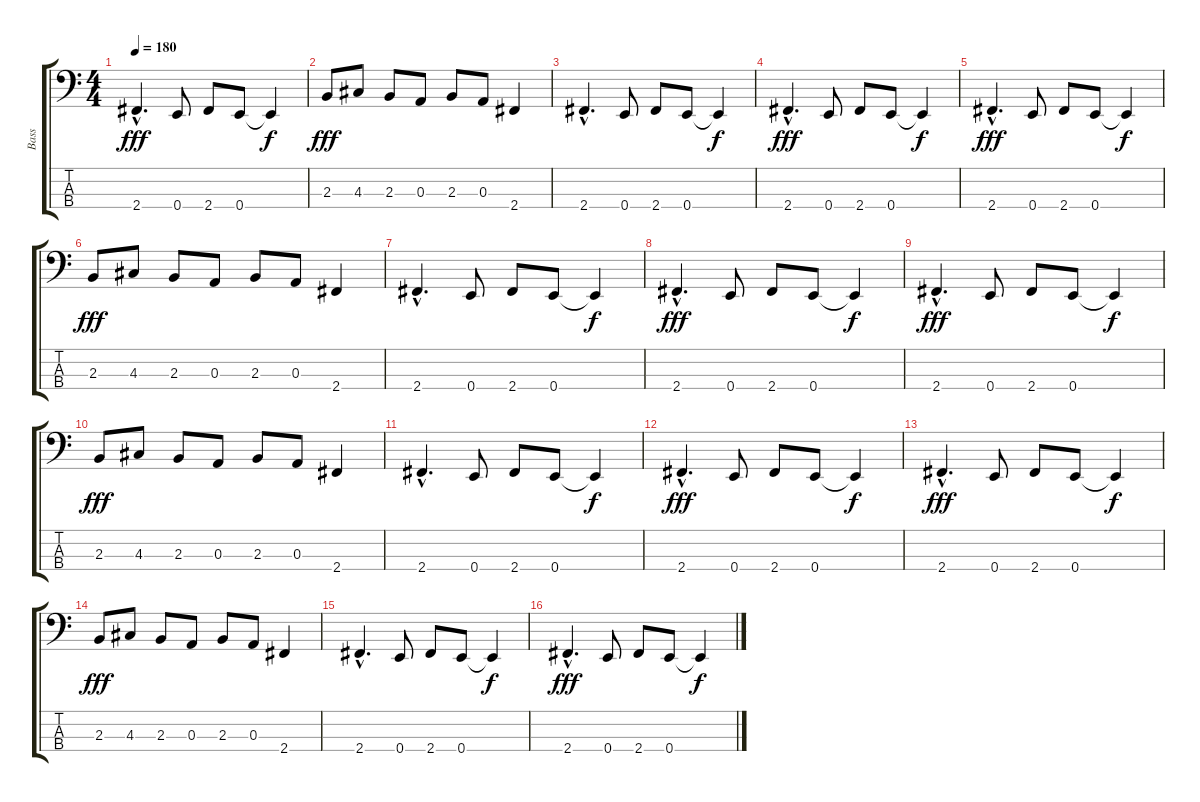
\track ("Bass" "Bass") {instrument electricbassfinger}
\staff {score tabs}
\tuning (G2 D2 A1 E1) {hide}
\ts (4 4)
\tempo 180
\clef f4
\ks c
2.4{hac}.4{d dy fff} 0.4.8 2.4.8 0.4.8 0.4{t}.4{dy f} |
2.3.8{dy fff} 4.3.8 2.3.8 0.3.8 2.3.8 0.3.8 2.4.4 |
2.4{hac}.4{d} 0.4.8 2.4.8 0.4.8 0.4{t}.4{dy f} |
2.4{hac}.4{d dy fff} 0.4.8 2.4.8 0.4.8 0.4{t}.4{dy f} |
2.4{hac}.4{d dy fff} 0.4.8 2.4.8 0.4.8 0.4{t}.4{dy f} |
2.3.8{dy fff} 4.3.8 2.3.8 0.3.8 2.3.8 0.3.8 2.4.4 |
2.4{hac}.4{d} 0.4.8 2.4.8 0.4.8 0.4{t}.4{dy f} |
2.4{hac}.4{d dy fff} 0.4.8 2.4.8 0.4.8 0.4{t}.4{dy f} |
2.4{hac}.4{d dy fff} 0.4.8 2.4.8 0.4.8 0.4{t}.4{dy f} |
2.3.8{dy fff} 4.3.8 2.3.8 0.3.8 2.3.8 0.3.8 2.4.4 |
2.4{hac}.4{d} 0.4.8 2.4.8 0.4.8 0.4{t}.4{dy f} |
2.4{hac}.4{d dy fff} 0.4.8 2.4.8 0.4.8 0.4{t}.4{dy f} |
2.4{hac}.4{d dy fff} 0.4.8 2.4.8 0.4.8 0.4{t}.4{dy f} |
2.3.8{dy fff} 4.3.8 2.3.8 0.3.8 2.3.8 0.3.8 2.4.4 |
2.4{hac}.4{d} 0.4.8 2.4.8 0.4.8 0.4{t}.4{dy f} |
2.4{hac}.4{d dy fff} 0.4.8 2.4.8 0.4.8 0.4{t}.4{dy f}
